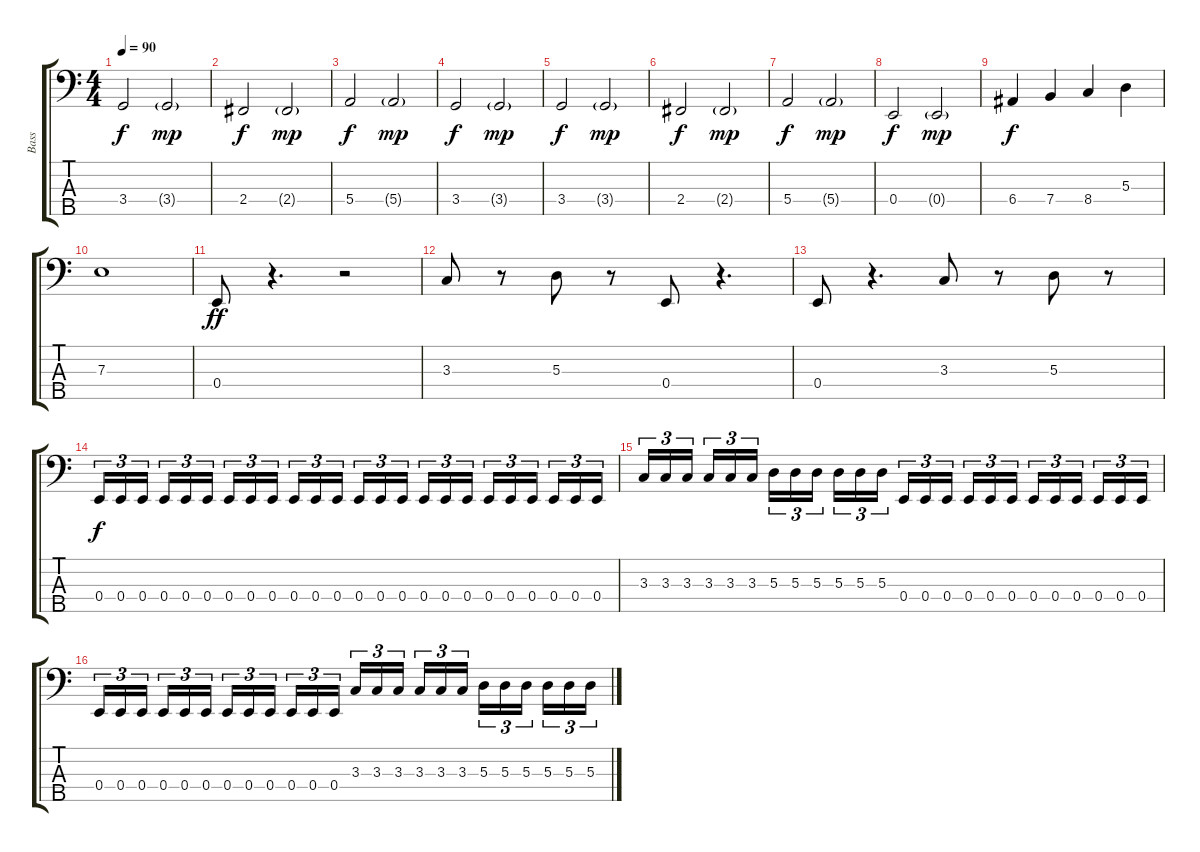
\track ("Bass" "Bass") {instrument electricbassfinger}
\staff {score tabs}
\tuning (G2 D2 A1 E1 B0) {hide}
\ts (4 4)
\tempo 90
\clef f4
\ks c
3.4.2{dy f instrument electricbassfinger} 3.4{g}.2{dy mp} |
2.4.2{dy f} 2.4{g}.2{dy mp} |
5.4.2{dy f} 5.4{g}.2{dy mp} |
3.4.2{dy f} 3.4{g}.2{dy mp} |
3.4.2{dy f} 3.4{g}.2{dy mp} |
2.4.2{dy f} 2.4{g}.2{dy mp} |
5.4.2{dy f} 5.4{g}.2{dy mp} |
0.4.2{dy f} 0.4{g}.2{dy mp} |
6.4.4{dy f} 7.4.4 8.4.4 5.3.4 |
7.3.1 |
0.4.8{dy ff} r.4{d} r.2 |
3.3.8 r.8 5.3.8 r.8 0.4.8 r.4{d} |
0.4.8 r.4{d} 3.3.8 r.8 5.3.8 r.8 |
0.4.16{tu (3 2) dy f} 0.4.16{tu (3 2)} 0.4.16{tu (3 2)} 0.4.16{tu (3 2)} 0.4.16{tu (3 2)} 0.4.16{tu (3 2)} 0.4.16{tu (3 2)} 0.4.16{tu (3 2)} 0.4.16{tu (3 2)} 0.4.16{tu (3 2)} 0.4.16{tu (3 2)} 0.4.16{tu (3 2)} 0.4.16{tu (3 2)} 0.4.16{tu (3 2)} 0.4.16{tu (3 2)} 0.4.16{tu (3 2)} 0.4.16{tu (3 2)} 0.4.16{tu (3 2)} 0.4.16{tu (3 2)} 0.4.16{tu (3 2)} 0.4.16{tu (3 2)} 0.4.16{tu (3 2)} 0.4.16{tu (3 2)} 0.4.16{tu (3 2)} |
3.3.16{tu (3 2)} 3.3.16{tu (3 2)} 3.3.16{tu (3 2)} 3.3.16{tu (3 2)} 3.3.16{tu (3 2)} 3.3.16{tu (3 2)} 5.3.16{tu (3 2)} 5.3.16{tu (3 2)} 5.3.16{tu (3 2)} 5.3.16{tu (3 2)} 5.3.16{tu (3 2)} 5.3.16{tu (3 2)} 0.4.16{tu (3 2)} 0.4.16{tu (3 2)} 0.4.16{tu (3 2)} 0.4.16{tu (3 2)} 0.4.16{tu (3 2)} 0.4.16{tu (3 2)} 0.4.16{tu (3 2)} 0.4.16{tu (3 2)} 0.4.16{tu (3 2)} 0.4.16{tu (3 2)} 0.4.16{tu (3 2)} 0.4.16{tu (3 2)} |
0.4.16{tu (3 2)} 0.4.16{tu (3 2)} 0.4.16{tu (3 2)} 0.4.16{tu (3 2)} 0.4.16{tu (3 2)} 0.4.16{tu (3 2)} 0.4.16{tu (3 2)} 0.4.16{tu (3 2)} 0.4.16{tu (3 2)} 0.4.16{tu (3 2)} 0.4.16{tu (3 2)} 0.4.16{tu (3 2)} 3.3.16{tu (3 2)} 3.3.16{tu (3 2)} 3.3.16{tu (3 2)} 3.3.16{tu (3 2)} 3.3.16{tu (3 2)} 3.3.16{tu (3 2)} 5.3.16{tu (3 2)} 5.3.16{tu (3 2)} 5.3.16{tu (3 2)} 5.3.16{tu (3 2)} 5.3.16{tu (3 2)} 5.3.16{tu (3 2)}
